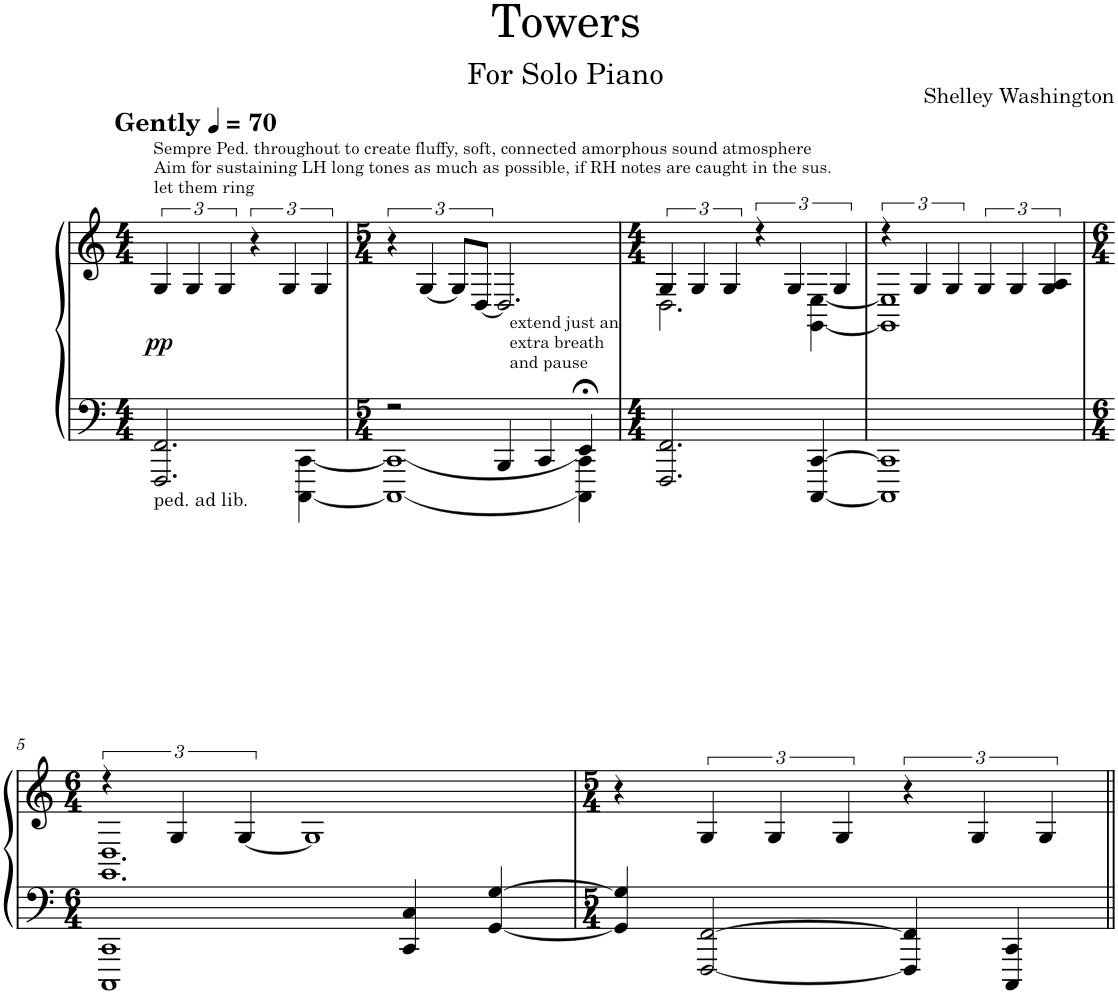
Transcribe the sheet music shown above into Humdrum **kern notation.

**kern	**kern	**dynam
*part1	*part1	*part1
*staff2	*staff1	*staff1/2
*I"Piano	*	*
*I'Pno.	*	*
*clefF4	*clefG2	*
*k[]	*k[]	*
*M4/4	*M4/4	*
*MM70	*MM70	*
=1	=1	=1
!	!LO:TX:a:B:t=Gently	!
!	!LO:TX:a:t=Sempre Ped. throughout to create fluffy, soft, connected amorphous sound atmosphere	!
!	!LO:TX:a:t=Aim for sustaining LH long tones as much as possible, if RH notes are caught in the sus.	!
!	!LO:TX:a:t=let them ring	!
!LO:TX:b:t=ped. ad lib.	!	!
!	!	!LO:DY:b
2.FFF/ 2.FF/	6G/	pp
.	6G/	.
.	6G/	.
.	6r	.
.	6G/	.
[4CCC\ [4CC\	.	.
.	6G/	.
=2	=2	=2
*M5/4	*M5/4	*
*^	*	*
2r	1CCC_ 1CC_	6r	.
.	.	[6G/	.
.	.	12G/L]	.
.	.	[12D/J	.
4BBB/	.	2.D/]	.
4CC/	.	.	.
!LO:TX:a:t=extend just an	!	!	!
!LO:TX:a:t=extra breath	!	!	!
!LO:TX:a:t=and pause	!	!	!
4EE;</	4CCC\] 4CC\]	.	.
*v	*v	*	*
=3	=3	=3
*M4/4	*M4/4	*
*	*^	*
2.FFF/ 2.FF/	6G/	2.D\	.
.	6G/	.	.
.	6G/	.	.
.	6r	.	.
.	6G/	.	.
[4CCC/ [4CC/	.	[4GG\ [4E\	.
.	6G/	.	.
=4	=4	=4	=4
1CCC] 1CC]	6r	1GG] 1E]	.
.	6G/	.	.
.	6G/	.	.
.	6G/	.	.
.	6G/	.	.
.	6G/ 6A/	.	.
!!LO:LB:g=z	!!
=5	=5	=5	=5
*M6/4	*M6/4	*	*
1CCC 1CC	6r	1.GG 1.D	.
.	6G/	.	.
.	[<6G/	.	.
.	1G]	.	.
4CC/ 4C/	.	.	.
[4GG/ [4G/	.	.	.
*	*v	*v	*
=6	=6	=6
*M5/4	*M5/4	*
4GG/] 4G/]	4r	.
[2FFF/ [2FF/	6G/	.
.	6G/	.
.	6G/	.
4FFF/] 4FF/]	6r	.
.	6G/	.
4CCC/ 4CC/	.	.
.	6G/	.
=||	=||	=||
*-	*-	*-
